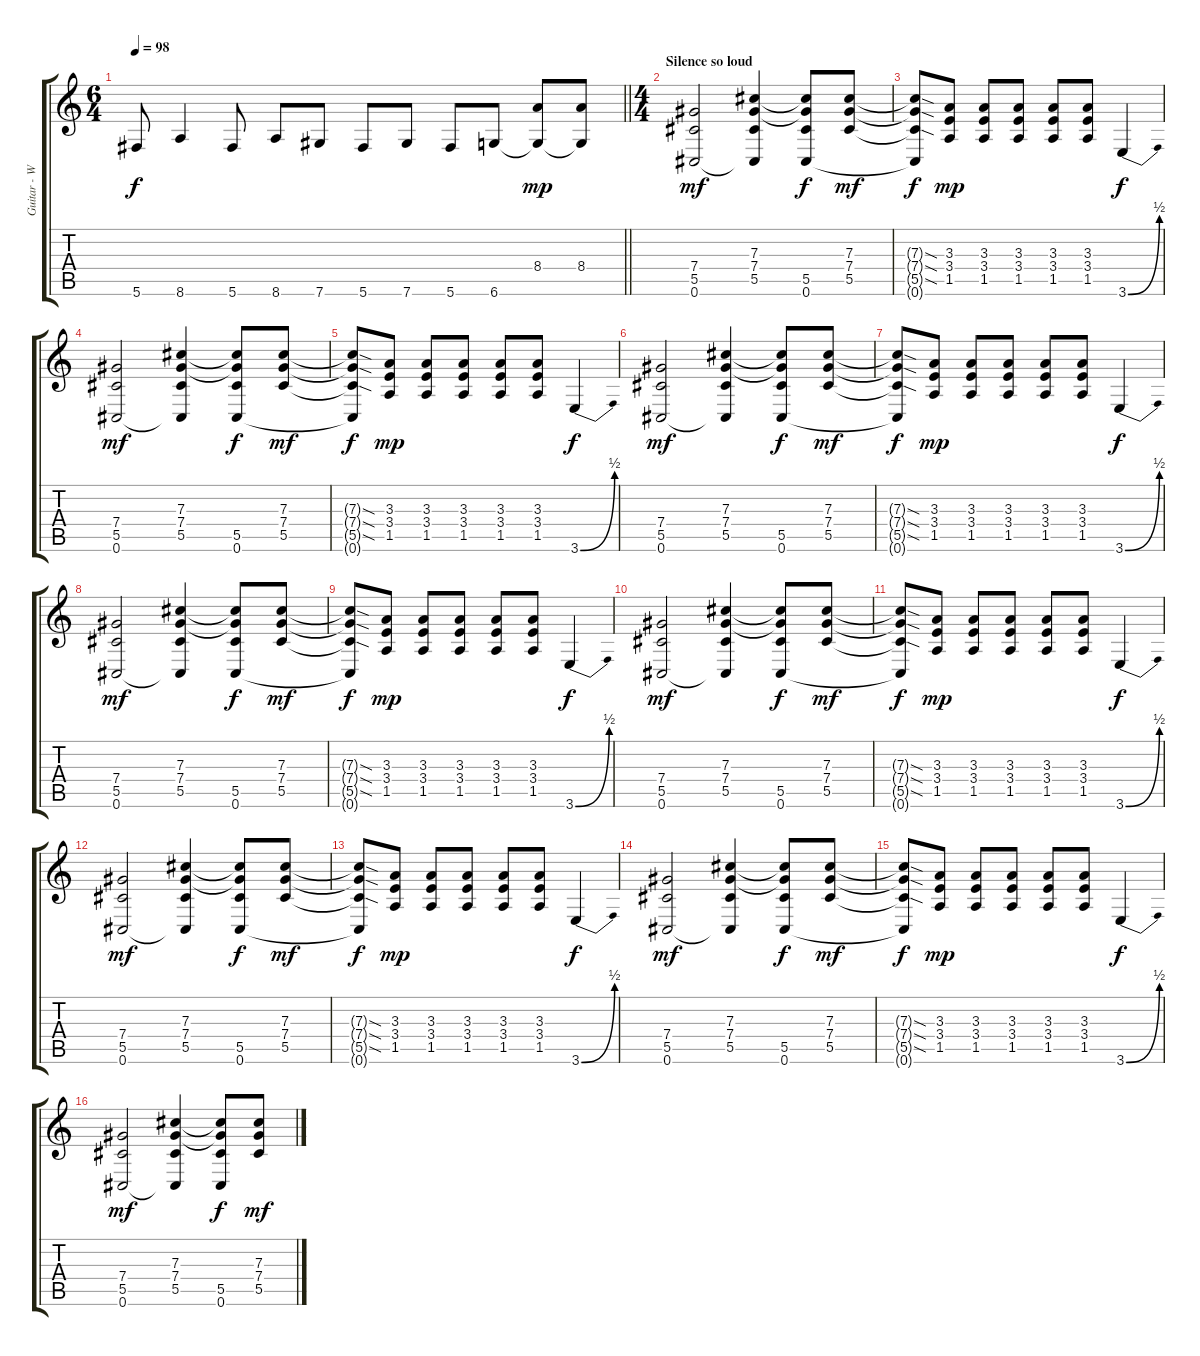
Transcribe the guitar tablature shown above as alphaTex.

\track ("Guitar - William DuVall" "Guitar - W") {instrument distortionguitar}
\staff {score tabs}
\tuning (Eb4 Bb3 Gb3 Db3 Ab2 Db2) {hide}
\ts (6 4)
\tempo 98
\clef g2
\barLineRight lightlight
\ks c
5.6.8{dy f} 8.6.4 5.6.8 8.6.8 7.6.8 5.6.8 7.6.8 5.6.8 6.6.8 (8.4 6.6{t}).8{dy mp} (8.4 6.6{t}).8 |
\ts (4 4)
\section ("" "Silence so loud")
(7.4 5.5 0.6).2{dy mf volume 13} (7.3 7.4 5.5 0.6{t}).4 (7.3{t} 7.4{t} 5.5 0.6).8{dy f} (7.3 7.4 5.5).8{dy mf} |
(7.3{sod t} 7.4{sod t} 5.5{sod t} 0.6{t}).8{dy f} (3.3 3.4 1.5).8{dy mp} (3.3 3.4 1.5).8 (3.3 3.4 1.5).8 (3.3 3.4 1.5).8 (3.3 3.4 1.5).8 3.6{be (bend 0 0 60 2)}.4{dy f} |
(7.4 5.5 0.6).2{dy mf} (7.3 7.4 5.5 0.6{t}).4 (7.3{t} 7.4{t} 5.5 0.6).8{dy f} (7.3 7.4 5.5).8{dy mf} |
(7.3{sod t} 7.4{sod t} 5.5{sod t} 0.6{t}).8{dy f} (3.3 3.4 1.5).8{dy mp} (3.3 3.4 1.5).8 (3.3 3.4 1.5).8 (3.3 3.4 1.5).8 (3.3 3.4 1.5).8 3.6{be (bend 0 0 60 2)}.4{dy f} |
(7.4 5.5 0.6).2{dy mf} (7.3 7.4 5.5 0.6{t}).4 (7.3{t} 7.4{t} 5.5 0.6).8{dy f} (7.3 7.4 5.5).8{dy mf} |
(7.3{sod t} 7.4{sod t} 5.5{sod t} 0.6{t}).8{dy f} (3.3 3.4 1.5).8{dy mp} (3.3 3.4 1.5).8 (3.3 3.4 1.5).8 (3.3 3.4 1.5).8 (3.3 3.4 1.5).8 3.6{be (bend 0 0 60 2)}.4{dy f} |
(7.4 5.5 0.6).2{dy mf} (7.3 7.4 5.5 0.6{t}).4 (7.3{t} 7.4{t} 5.5 0.6).8{dy f} (7.3 7.4 5.5).8{dy mf} |
(7.3{sod t} 7.4{sod t} 5.5{sod t} 0.6{t}).8{dy f} (3.3 3.4 1.5).8{dy mp} (3.3 3.4 1.5).8 (3.3 3.4 1.5).8 (3.3 3.4 1.5).8 (3.3 3.4 1.5).8 3.6{be (bend 0 0 60 2)}.4{dy f} |
(7.4 5.5 0.6).2{dy mf} (7.3 7.4 5.5 0.6{t}).4 (7.3{t} 7.4{t} 5.5 0.6).8{dy f} (7.3 7.4 5.5).8{dy mf} |
(7.3{sod t} 7.4{sod t} 5.5{sod t} 0.6{t}).8{dy f} (3.3 3.4 1.5).8{dy mp} (3.3 3.4 1.5).8 (3.3 3.4 1.5).8 (3.3 3.4 1.5).8 (3.3 3.4 1.5).8 3.6{be (bend 0 0 60 2)}.4{dy f} |
(7.4 5.5 0.6).2{dy mf} (7.3 7.4 5.5 0.6{t}).4 (7.3{t} 7.4{t} 5.5 0.6).8{dy f} (7.3 7.4 5.5).8{dy mf} |
(7.3{sod t} 7.4{sod t} 5.5{sod t} 0.6{t}).8{dy f} (3.3 3.4 1.5).8{dy mp} (3.3 3.4 1.5).8 (3.3 3.4 1.5).8 (3.3 3.4 1.5).8 (3.3 3.4 1.5).8 3.6{be (bend 0 0 60 2)}.4{dy f} |
(7.4 5.5 0.6).2{dy mf} (7.3 7.4 5.5 0.6{t}).4 (7.3{t} 7.4{t} 5.5 0.6).8{dy f} (7.3 7.4 5.5).8{dy mf} |
(7.3{sod t} 7.4{sod t} 5.5{sod t} 0.6{t}).8{dy f} (3.3 3.4 1.5).8{dy mp} (3.3 3.4 1.5).8 (3.3 3.4 1.5).8 (3.3 3.4 1.5).8 (3.3 3.4 1.5).8 3.6{be (bend 0 0 60 2)}.4{dy f} |
(7.4 5.5 0.6).2{dy mf} (7.3 7.4 5.5 0.6{t}).4 (7.3{t} 7.4{t} 5.5 0.6).8{dy f} (7.3 7.4 5.5).8{dy mf}
